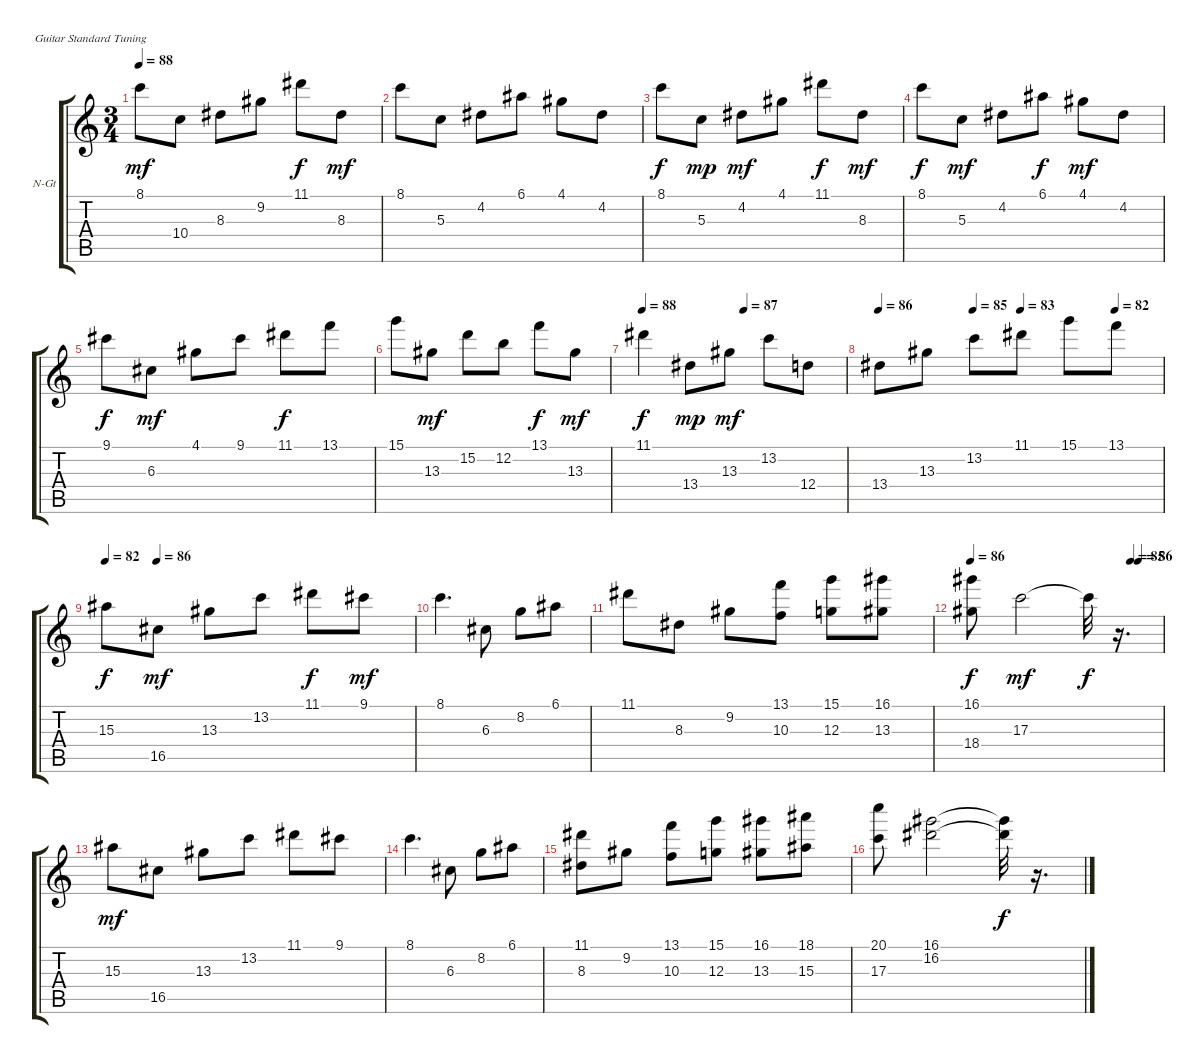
\bracketExtendMode groupsimilarinstruments
\firstSystemTrackNameOrientation horizontal
\otherSystemsTrackNameOrientation horizontal
\track ("Albeniz" "N-Gt") {instrument acousticguitarnylon}
\staff {score tabs}
\tuning (E4 B3 G3 D3 A2 E2)
\ts (3 4)
\tempo 88
\clef g2
\ks c
8.1.8{dy mf instrument acousticguitarnylon} 10.4.8 8.3.8 9.2.8 11.1.8{dy f} 8.3.8{dy mf} |
8.1.8 5.3.8 4.2.8 6.1.8 4.1.8 4.2.8 |
8.1.8{dy f} 5.3.8{dy mp} 4.2.8{dy mf} 4.1.8 11.1.8{dy f} 8.3.8{dy mf} |
8.1.8{dy f} 5.3.8{dy mf} 4.2.8 6.1.8{dy f} 4.1.8{dy mf} 4.2.8 |
9.1.8{dy f} 6.3.8{dy mf} 4.1.8 9.1.8 11.1.8{dy f} 13.1.8 |
15.1.8 13.3.8{dy mf} 15.2.8 12.2.8 13.1.8{dy f} 13.3.8{dy mf} |
\tempo 88
\tempo (87 0.5)
11.1.4{dy f} 13.4.8{dy mp} 13.3.8{dy mf} 13.2.8 12.4.8 |
\tempo 86
\tempo (85 0.333333)
\tempo (83 0.5)
\tempo (82 0.833333)
13.4.8 13.3.8 13.2.8 11.1.8 15.1.8 13.1.8 |
\tempo 82
\tempo (86 0.166667)
15.3.8{dy f} 16.5.8{dy mf} 13.3.8 13.2.8 11.1.8{dy f} 9.1.8{dy mf} |
8.1.4{d} 6.3.8 8.2.8 6.1.8 |
11.1.8 8.3.8 9.2.8 (13.1 10.3).8 (15.1 12.3).8 (16.1 13.3).8 |
\tempo 86
\tempo (85 0.833333)
\tempo (86 0.875)
(16.1 18.4).8{dy f} 17.3.2{dy mf} 17.3{t}.32{dy f} r.16{d} |
15.3.8{dy mf} 16.5.8 13.3.8 13.2.8 11.1.8 9.1.8 |
8.1.4{d} 6.3.8 8.2.8 6.1.8 |
(11.1 8.3).8 9.2.8 (13.1 10.3).8 (15.1 12.3).8 (16.1 13.3).8 (18.1 15.3).8 |
(20.1 17.3).8 (16.1 16.2).2 (16.1{t} 16.2{t}).32{dy f} r.16{d}
